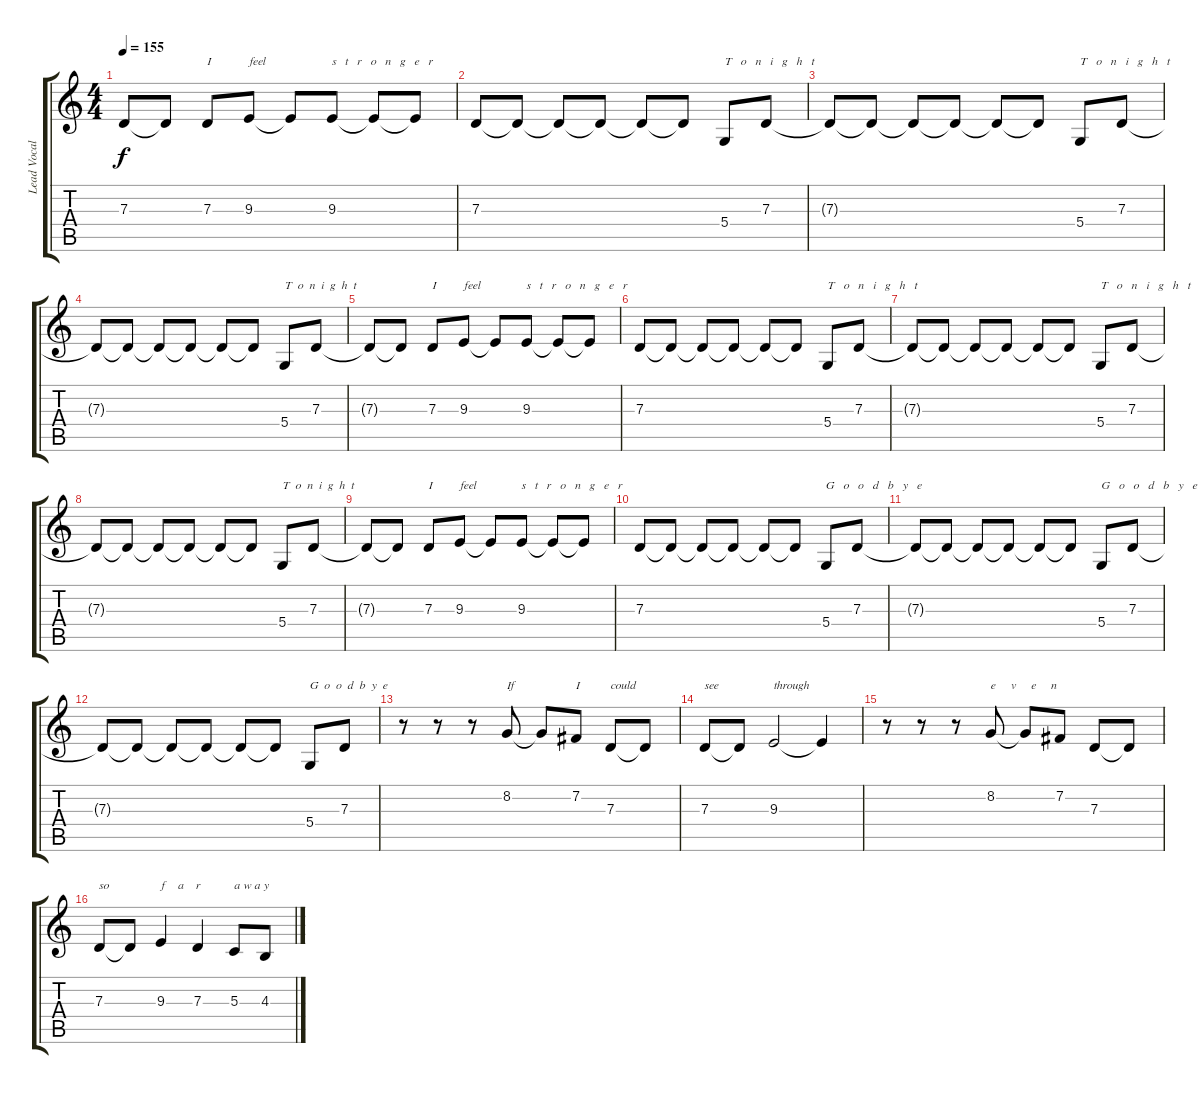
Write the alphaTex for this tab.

\track ("Lead Vocal" "Lead Vocal") {instrument oboe}
\staff {score tabs}
\tuning (E4 B3 G3 D3 A2 E2) {hide}
\ts (4 4)
\tempo 155
\clef g2
\ks c
7.3{t}.8{dy f} 7.3{t}.8 7.3.8{txt "I"} 9.3.8{txt "feel"} 9.3{t}.8 9.3.8{txt "s   t   r   o   n   g   e   r"} 9.3{t}.8 9.3{t}.8 |
7.3.8 7.3{t}.8 7.3{t}.8 7.3{t}.8 7.3{t}.8 7.3{t}.8 5.4.8{txt "T   o   n   i   g   h   t "} 7.3.8 |
7.3{t}.8 7.3{t}.8 7.3{t}.8 7.3{t}.8 7.3{t}.8 7.3{t}.8 5.4.8{txt "T   o   n   i   g   h   t"} 7.3.8 |
7.3{t}.8 7.3{t}.8 7.3{t}.8 7.3{t}.8 7.3{t}.8 7.3{t}.8 5.4.8{txt "T  o  n  i  g  h  t"} 7.3.8 |
7.3{t}.8 7.3{t}.8 7.3.8{txt "I"} 9.3.8{txt "feel"} 9.3{t}.8 9.3.8{txt "s   t   r   o   n   g   e   r"} 9.3{t}.8 9.3{t}.8 |
7.3.8 7.3{t}.8 7.3{t}.8 7.3{t}.8 7.3{t}.8 7.3{t}.8 5.4.8{txt "T   o   n   i   g   h   t "} 7.3.8 |
7.3{t}.8 7.3{t}.8 7.3{t}.8 7.3{t}.8 7.3{t}.8 7.3{t}.8 5.4.8{txt "T   o   n   i   g   h   t"} 7.3.8 |
7.3{t}.8 7.3{t}.8 7.3{t}.8 7.3{t}.8 7.3{t}.8 7.3{t}.8 5.4.8{txt "T  o  n  i  g  h  t"} 7.3.8 |
7.3{t}.8 7.3{t}.8 7.3.8{txt "I"} 9.3.8{txt "feel"} 9.3{t}.8 9.3.8{txt "s   t   r   o   n   g   e   r"} 9.3{t}.8 9.3{t}.8 |
7.3.8 7.3{t}.8 7.3{t}.8 7.3{t}.8 7.3{t}.8 7.3{t}.8 5.4.8{txt "G   o   o   d   b   y   e"} 7.3.8 |
7.3{t}.8 7.3{t}.8 7.3{t}.8 7.3{t}.8 7.3{t}.8 7.3{t}.8 5.4.8{txt "G   o   o   d   b   y   e"} 7.3.8 |
7.3{t}.8 7.3{t}.8 7.3{t}.8 7.3{t}.8 7.3{t}.8 7.3{t}.8 5.4.8{txt "G  o  o  d  b  y  e"} 7.3.8 |
r.8 r.8 r.8 8.2.8{txt "If"} 8.2{t}.8 7.2.8{txt "I"} 7.3.8{txt "could"} 7.3{t}.8 |
7.3.8{txt "see"} 7.3{t}.8 9.3.2{txt "through"} 9.3{t}.4 |
r.8 r.8 r.8 8.2.8{txt "e     v     e     n"} 8.2{t}.8 7.2.8 7.3.8 7.3{t}.8 |
7.3.8{txt "so"} 7.3{t}.8 9.3.4{txt "f    a    r"} 7.3.4 5.3.8{txt "a w a y"} 4.3.8
